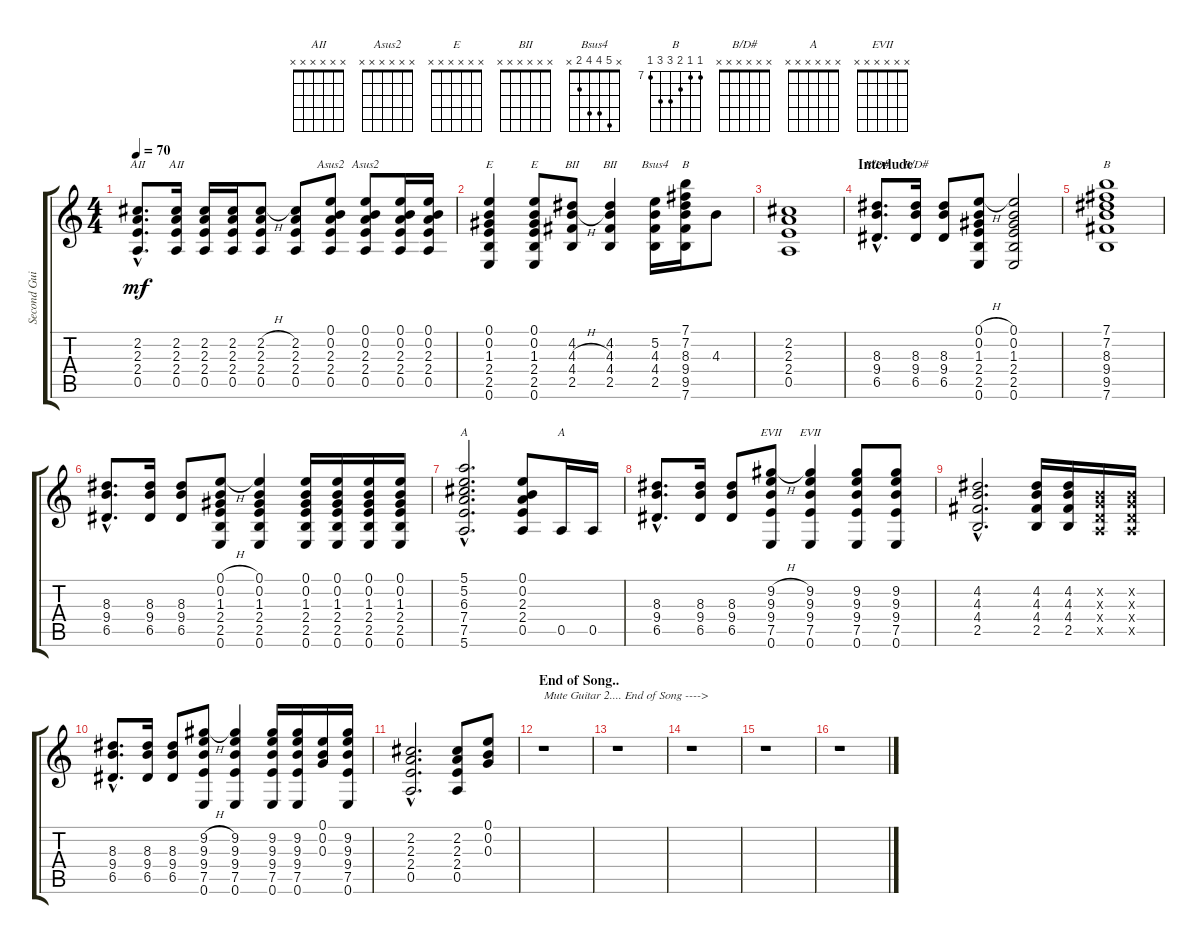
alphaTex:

\track ("Second Guitar" "Second Gui") {instrument electricguitarclean}
\staff {score tabs}
\tuning (E4 B3 G3 D3 A2 E2) {hide}
\chord ("AII" x 2 2 2 0 x)
\chord ("AII" x x x x x x) {firstfret 0}
\chord ("Asus2" 0 0 2 2 0 x)
\chord ("Asus2" x x x x x x) {firstfret 0}
\chord ("E" 0 0 1 2 2 0)
\chord ("E" x x x x x x) {firstfret 0}
\chord ("BII" x 4 4 4 2 x)
\chord ("BII" x x x x x x) {firstfret 0}
\chord ("Bsus4" x 5 4 4 2 x)
\chord ("B" x x x x x x) {firstfret 0}
\chord ("B/D#" x x 8 9 6 x) {firstfret 6}
\chord ("B/D#" x x x x x x) {firstfret 0}
\chord ("B" 7 7 8 9 9 7) {firstfret 7}
\chord ("A" 5 5 6 7 7 5) {firstfret 5}
\chord ("A" x x x x x x) {firstfret 0}
\chord ("EVII" x 9 9 9 7 0) {firstfret 7}
\chord ("EVII" x x x x x x) {firstfret 0}
\ts (4 4)
\tempo 70
\clef g2
\ks c
(2.2{hac} 2.3{hac} 2.4{hac} 0.5{hac}).8{d ch "AII" dy mf} (2.2 2.3 2.4 0.5).16{ch "AII"} (2.2 2.3 2.4 0.5).16 (2.2 2.3 2.4 0.5).16 (2.2{h} 2.3 2.4 0.5).8 (2.2 2.3 2.4 0.5).8 (0.1 0.2 2.3 2.4 0.5).8{ch "Asus2"} (0.1 0.2 2.3 2.4 0.5).8{ch "Asus2"} (0.1 0.2 2.3 2.4 0.5).16 (0.1 0.2 2.3 2.4 0.5).16 |
(0.1 0.2 1.3 2.4 2.5 0.6).4{ch "E"} (0.1 0.2 1.3 2.4 2.5 0.6).8{ch "E"} (4.2 4.3{h} 4.4 2.5).8{ch "BII"} (4.2 4.3 4.4 2.5).4{ch "BII"} (5.2 4.3 4.4 2.5).16{ch "Bsus4"} (7.1 7.2 8.3 9.4 9.5 7.6).16{ch "B"} 4.3.8 |
(2.2 2.3 2.4 0.5).1 |
\section ("" "Interlude")
(8.3{hac} 9.4{hac} 6.5{hac}).8{d ch "B/D#"} (8.3 9.4 6.5).16{ch "B/D#"} (8.3 9.4 6.5).8 (0.1{h} 0.2 1.3 2.4 2.5 0.6).8 (0.1 0.2 1.3 2.4 2.5 0.6).2 |
(7.1 7.2 8.3 9.4 9.5 7.6).1{ch "B"} |
(8.3{hac} 9.4{hac} 6.5{hac}).8{d} (8.3 9.4 6.5).16 (8.3 9.4 6.5).8 (0.1{h} 0.2 1.3 2.4 2.5 0.6).8 (0.1 0.2 1.3 2.4 2.5 0.6).4 (0.1 0.2 1.3 2.4 2.5 0.6).16 (0.1 0.2 1.3 2.4 2.5 0.6).16 (0.1 0.2 1.3 2.4 2.5 0.6).16 (0.1 0.2 1.3 2.4 2.5 0.6).16 |
(5.1{hac} 5.2{hac} 6.3{hac} 7.4{hac} 7.5{hac} 5.6{hac}).2{d ch "A"} (0.1 0.2 2.3 2.4 0.5).8 0.5.16{ch "A"} 0.5.16 |
(8.3{hac} 9.4{hac} 6.5{hac}).8{d} (8.3 9.4 6.5).16 (8.3 9.4 6.5).8 (9.2{h} 9.3 9.4 7.5 0.6).8{ch "EVII"} (9.2 9.3 9.4 7.5 0.6).4{ch "EVII"} (9.2 9.3 9.4 7.5 0.6).8 (9.2 9.3 9.4 7.5 0.6).8 |
(4.2{hac} 4.3{hac} 4.4{hac} 2.5{hac}).2{d} (4.2 4.3 4.4 2.5).16 (4.2 4.3 4.4 2.5).16 (0.2{x} 0.3{x} 0.4{x} 0.5{x}).16 (0.2{x} 0.3{x} 0.4{x} 0.5{x}).16 |
(8.3{hac} 9.4{hac} 6.5{hac}).8{d} (8.3 9.4 6.5).16 (8.3 9.4 6.5).8 (9.2{h} 9.3 9.4 7.5 0.6).8 (9.2 9.3 9.4 7.5 0.6).4 (9.2 9.3 9.4 7.5 0.6).16 (9.2 9.3 9.4 7.5 0.6).16 (0.1 0.2 0.3).16 (9.2 9.3 9.4 7.5 0.6).16 |
(2.2{hac} 2.3{hac} 2.4{hac} 0.5{hac}).2{d} (2.2 2.3 2.4 0.5).8 (0.1 0.2 0.3).8 |
\section ("" "End of Song..")
r.1{txt "Mute Guitar 2.... End of Song ---->"} |
r.1 |
r.1 |
r.1 |
r.1
